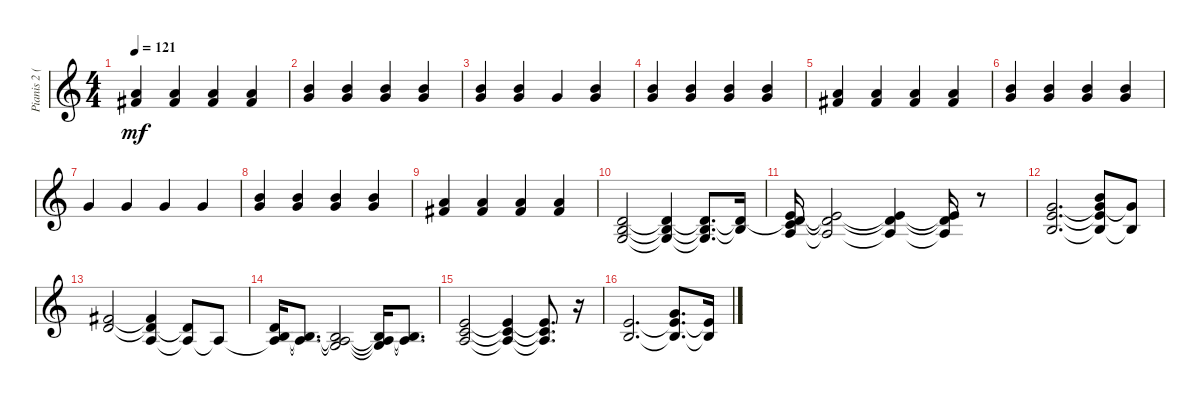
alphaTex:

\track ("Pianis 2 (Staff 1)" "Pianis 2 (") {instrument acousticgrandpiano}
\staff {score}
\tuning (E4 B3 G3 D3 A2 E2 B1) {hide}
\ts (4 4)
\tempo 121
\clef g2
\ks c
(2.1 10.2).4{dy mf} (2.1 10.2).4 (2.1 10.2).4 (2.1 10.2).4 |
(7.1 8.2).4 (7.1 8.2).4 (7.1 8.2).4 (7.1 8.2).4 |
(3.1 12.2).4 (3.1 12.2).4 3.1.4 (3.1 12.2).4 |
(3.1 12.2).4 (3.1 12.2).4 (3.1 12.2).4 (3.1 12.2).4 |
(2.1 10.2).4 (2.1 10.2).4 (2.1 10.2).4 (5.1 7.2).4 |
(3.1 12.2).4 (3.1 12.2).4 (3.1 12.2).4 (3.1 12.2).4 |
3.1.4 3.1.4 3.1.4 3.1.4 |
(3.1 12.2).4 (3.1 12.2).4 (3.1 12.2).4 (3.1 12.2).4 |
(2.1 10.2).4 (2.1 10.2).4 (2.1 10.2).4 (2.1 10.2).4 |
(3.2 4.3 5.4).2 (3.2{t} 4.3{t} 5.4{t}).4 (3.2{t} 4.3{t} 5.4{t}).8{d} (3.2{t} 4.3{t}).16 |
(0.1 3.2{t} 2.3 10.4).16 (0.1{t} 3.2{t} 2.3{t}).2 (0.1{t} 3.2{t} 2.3{t}).4 (0.1{t} 3.2{t} 2.3{t}).16 r.8 |
(3.1 0.2 9.3).2{d} (3.1{t} 0.2{t} 9.3{t} 21.4).8 (3.1{t} 0.2{t}).8 |
(2.1 3.2).2 (2.1{t} 3.2{t} 2.3).4 (3.2{t} 2.3{t}).8 2.3{t}.8 |
(0.2 2.3{t} 12.4).16 (0.2{t} 2.3{t}).8{d} (0.2{t} 2.3{t} 5.4).2 (0.2{t} 2.3{t} 5.4{t}).16 (0.2{t} 2.3{t}).8{d} |
(0.1 1.2 2.3).2 (0.1{t} 1.2{t} 2.3{t}).4 (0.1{t} 1.2{t} 2.3{t}).8{d} r.16 |
(0.1 0.2).2{d} (0.1{t} 0.2{t} 12.3).8{d} (0.1{t} 0.2{t}).16
